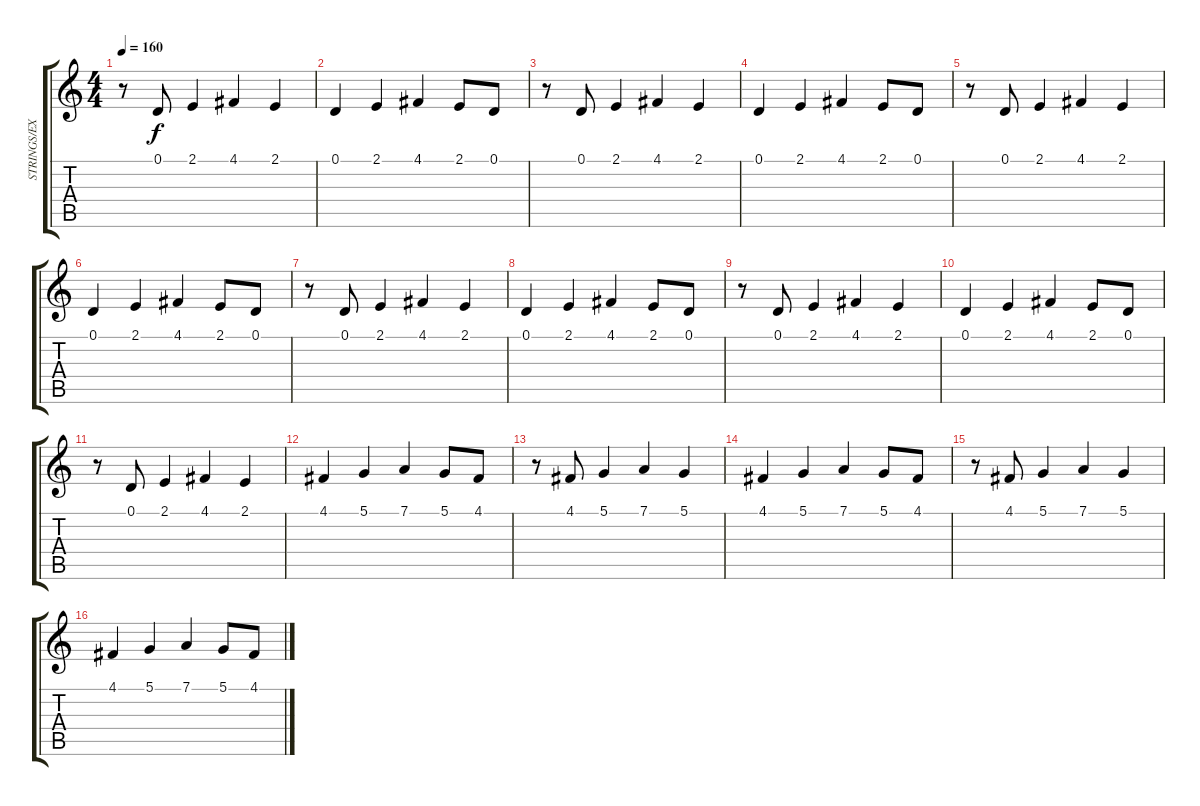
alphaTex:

\track ("STRINGS/EXTRAS" "STRINGS/EX") {instrument stringensemble1}
\staff {score tabs}
\tuning (D4 A3 F3 C3 G2 D2) {hide}
\ts (4 4)
\tempo 160
\clef g2
\ks c
r.8{dy f} 0.1.8 2.1.4 4.1.4 2.1.4 |
0.1.4 2.1.4 4.1.4 2.1.8 0.1.8 |
r.8 0.1.8 2.1.4 4.1.4 2.1.4 |
0.1.4 2.1.4 4.1.4 2.1.8 0.1.8 |
r.8 0.1.8 2.1.4 4.1.4 2.1.4 |
0.1.4 2.1.4 4.1.4 2.1.8 0.1.8 |
r.8 0.1.8 2.1.4 4.1.4 2.1.4 |
0.1.4 2.1.4 4.1.4 2.1.8 0.1.8 |
r.8 0.1.8 2.1.4 4.1.4 2.1.4 |
0.1.4 2.1.4 4.1.4 2.1.8 0.1.8 |
r.8 0.1.8 2.1.4 4.1.4 2.1.4 |
4.1.4 5.1.4 7.1.4 5.1.8 4.1.8 |
r.8 4.1.8 5.1.4 7.1.4 5.1.4 |
4.1.4 5.1.4 7.1.4 5.1.8 4.1.8 |
r.8 4.1.8 5.1.4 7.1.4 5.1.4 |
4.1.4 5.1.4 7.1.4 5.1.8 4.1.8
